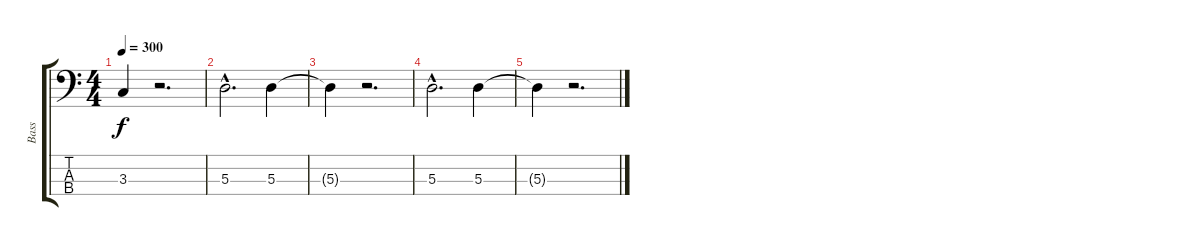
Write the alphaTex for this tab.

\track ("Bass" "Bass") {instrument electricbassfinger}
\staff {score tabs}
\tuning (G2 D2 A1 E1) {hide}
\ts (4 4)
\tempo 300
\clef f4
\ks c
3.3{t}.4{dy f} r.2{d} |
5.3{hac}.2{d} 5.3.4 |
5.3{t}.4 r.2{d} |
5.3{hac}.2{d} 5.3.4 |
5.3{t}.4 r.2{d}
